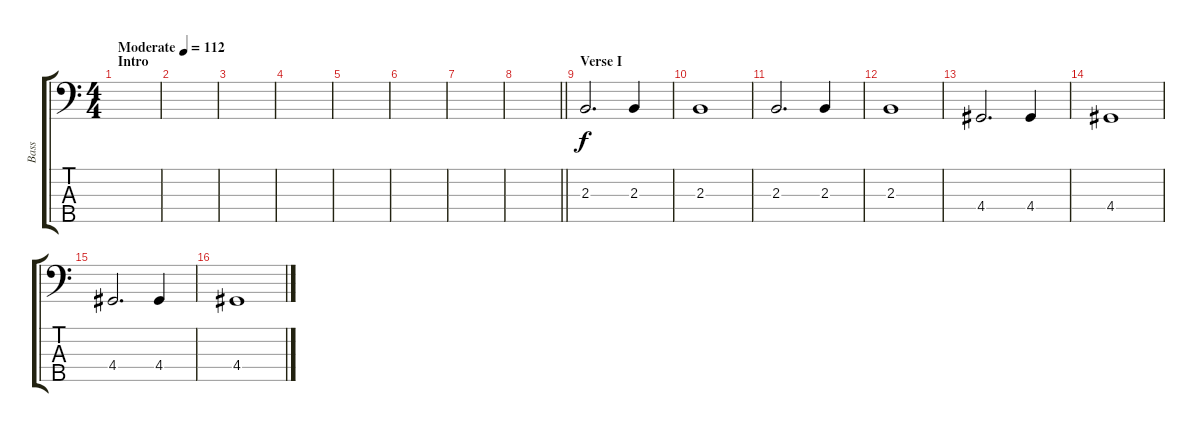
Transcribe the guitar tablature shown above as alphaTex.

\track ("Bass" "Bass") {instrument electricbassfinger}
\staff {score tabs}
\tuning (G2 D2 A1 E1 B0) {hide}
\ts (4 4)
\section ("" "Intro")
\tempo (112 "Moderate")
\clef f4
\ks c
|
|
|
|
|
|
|
\barLineRight lightlight
|
\section ("" "Verse I")
2.3.2{d} 2.3.4 |
2.3.1 |
2.3.2{d} 2.3.4 |
2.3.1 |
4.4.2{d} 4.4.4 |
4.4.1 |
4.4.2{d} 4.4.4 |
4.4.1
